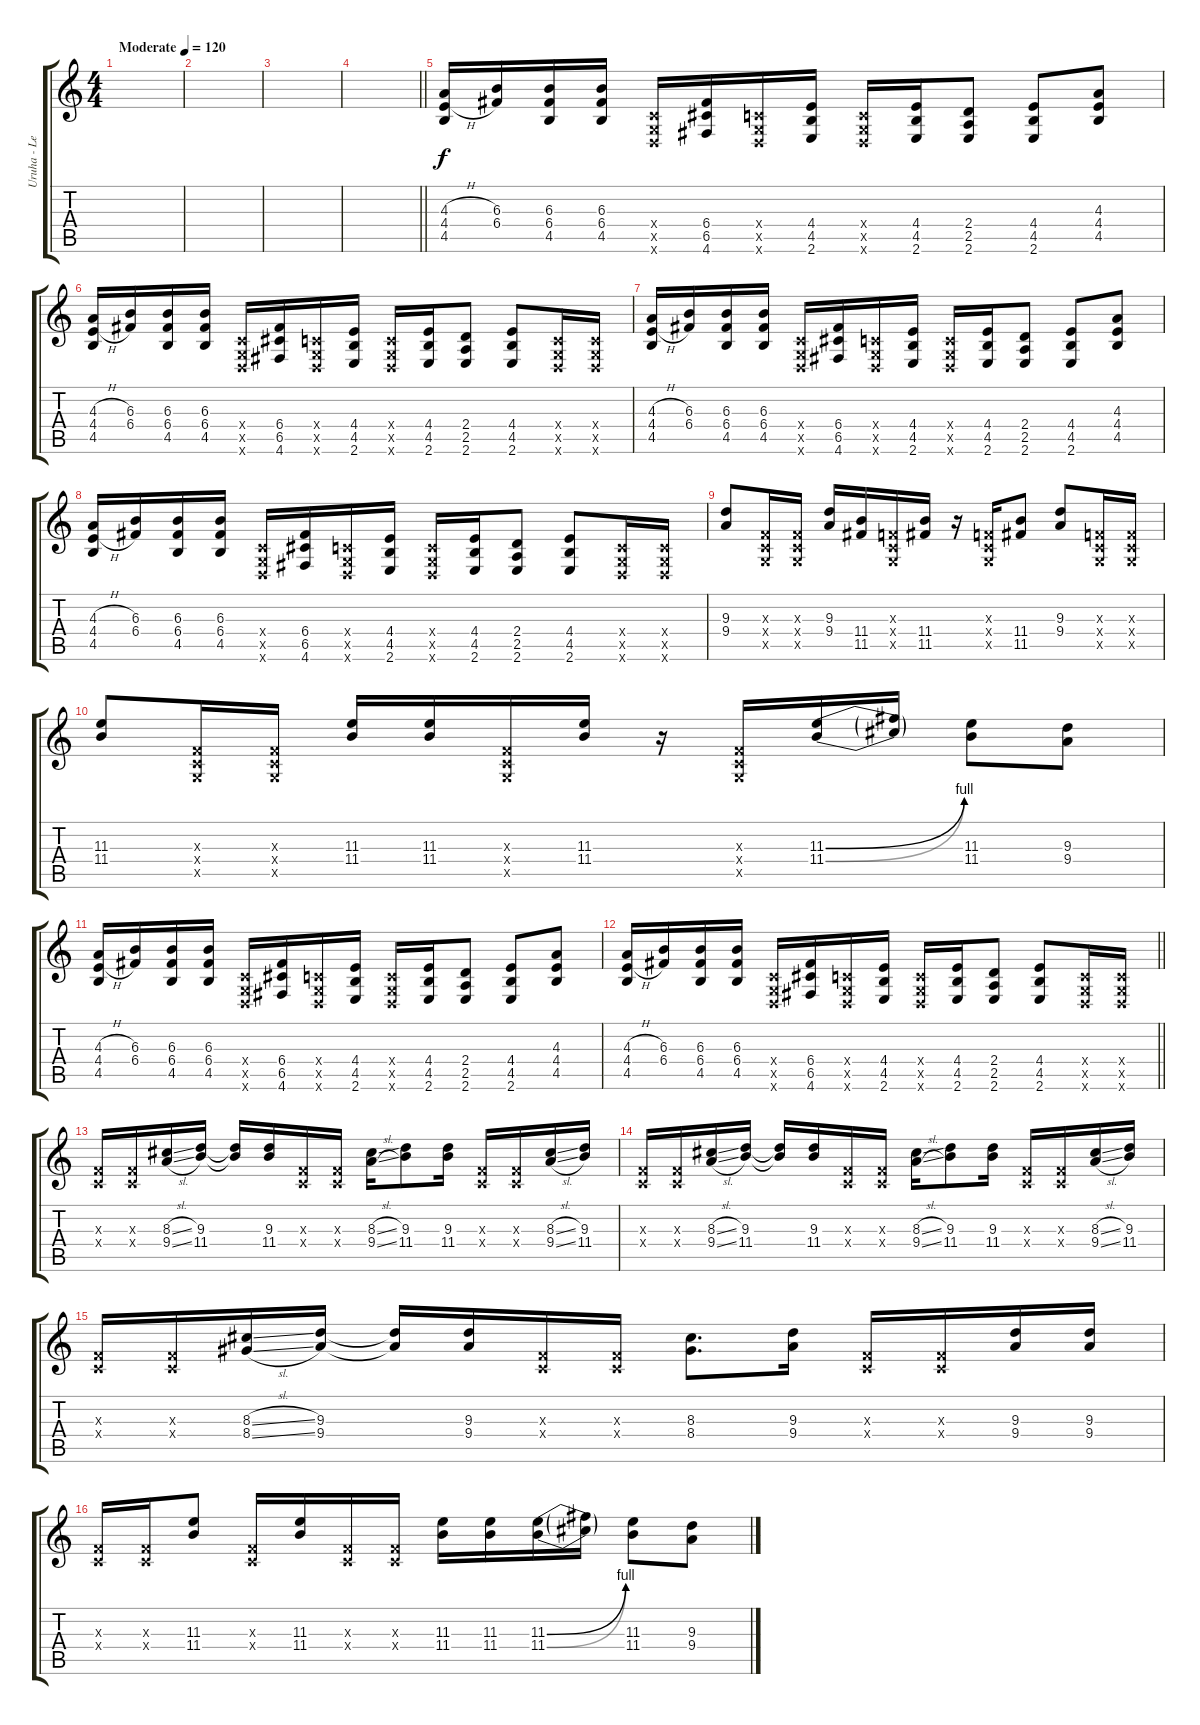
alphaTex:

\track ("Uruha - Lead Guitar" "Uruha - Le") {instrument distortionguitar}
\staff {score tabs}
\tuning (D4 A3 F3 C3 G2 D2) {hide}
\ts (4 4)
\tempo (120 "Moderate")
\clef g2
\ks c
|
|
|
\barLineRight lightlight
|
(4.3{h} 4.4{h} 4.5).16 (6.3 6.4).16 (6.3 6.4 4.5).16 (6.3 6.4 4.5).16 (0.4{x} 0.5{x} 0.6{x}).16 (6.4 6.5 4.6).16 (0.4{x} 0.5{x} 0.6{x}).16 (4.4 4.5 2.6).16 (0.4{x} 0.5{x} 0.6{x}).16 (4.4 4.5 2.6).16 (2.4 2.5 2.6).8 (4.4 4.5 2.6).8 (4.3 4.4 4.5).8 |
(4.3{h} 4.4{h} 4.5).16 (6.3 6.4).16 (6.3 6.4 4.5).16 (6.3 6.4 4.5).16 (0.4{x} 0.5{x} 0.6{x}).16 (6.4 6.5 4.6).16 (0.4{x} 0.5{x} 0.6{x}).16 (4.4 4.5 2.6).16 (0.4{x} 0.5{x} 0.6{x}).16 (4.4 4.5 2.6).16 (2.4 2.5 2.6).8 (4.4 4.5 2.6).8 (0.4{x} 0.5{x} 0.6{x}).16 (0.4{x} 0.5{x} 0.6{x}).16 |
(4.3{h} 4.4{h} 4.5).16 (6.3 6.4).16 (6.3 6.4 4.5).16 (6.3 6.4 4.5).16 (0.4{x} 0.5{x} 0.6{x}).16 (6.4 6.5 4.6).16 (0.4{x} 0.5{x} 0.6{x}).16 (4.4 4.5 2.6).16 (0.4{x} 0.5{x} 0.6{x}).16 (4.4 4.5 2.6).16 (2.4 2.5 2.6).8 (4.4 4.5 2.6).8 (4.3 4.4 4.5).8 |
(4.3{h} 4.4{h} 4.5).16 (6.3 6.4).16 (6.3 6.4 4.5).16 (6.3 6.4 4.5).16 (0.4{x} 0.5{x} 0.6{x}).16 (6.4 6.5 4.6).16 (0.4{x} 0.5{x} 0.6{x}).16 (4.4 4.5 2.6).16 (0.4{x} 0.5{x} 0.6{x}).16 (4.4 4.5 2.6).16 (2.4 2.5 2.6).8 (4.4 4.5 2.6).8 (0.4{x} 0.5{x} 0.6{x}).16 (0.4{x} 0.5{x} 0.6{x}).16 |
(9.3 9.4).8 (0.3{x} 0.4{x} 0.5{x}).16 (0.3{x} 0.4{x} 0.5{x}).16 (9.3 9.4).16 (11.4 11.5).16 (0.3{x} 0.4{x} 0.5{x}).16 (11.4 11.5).16 r.16 (0.3{x} 0.4{x} 0.5{x}).16 (11.4 11.5).8 (9.3 9.4).8 (0.3{x} 0.4{x} 0.5{x}).16 (0.3{x} 0.4{x} 0.5{x}).16 |
(11.3 11.4).8 (0.3{x} 0.4{x} 0.5{x}).16 (0.3{x} 0.4{x} 0.5{x}).16 (11.3 11.4).16 (11.3 11.4).16 (0.3{x} 0.4{x} 0.5{x}).16 (11.3 11.4).16 r.16 (0.3{x} 0.4{x} 0.5{x}).16 (11.3{be (bend 0 0 60 4)} 11.4{be (bend 0 0 60 4)}).16 (11.3{t} 11.4{t}).16 (11.3 11.4).8 (9.3 9.4).8 |
(4.3{h} 4.4{h} 4.5).16 (6.3 6.4).16 (6.3 6.4 4.5).16 (6.3 6.4 4.5).16 (0.4{x} 0.5{x} 0.6{x}).16 (6.4 6.5 4.6).16 (0.4{x} 0.5{x} 0.6{x}).16 (4.4 4.5 2.6).16 (0.4{x} 0.5{x} 0.6{x}).16 (4.4 4.5 2.6).16 (2.4 2.5 2.6).8 (4.4 4.5 2.6).8 (4.3 4.4 4.5).8 |
\barLineRight lightlight
(4.3{h} 4.4{h} 4.5).16 (6.3 6.4).16 (6.3 6.4 4.5).16 (6.3 6.4 4.5).16 (0.4{x} 0.5{x} 0.6{x}).16 (6.4 6.5 4.6).16 (0.4{x} 0.5{x} 0.6{x}).16 (4.4 4.5 2.6).16 (0.4{x} 0.5{x} 0.6{x}).16 (4.4 4.5 2.6).16 (2.4 2.5 2.6).8 (4.4 4.5 2.6).8 (0.4{x} 0.5{x} 0.6{x}).16 (0.4{x} 0.5{x} 0.6{x}).16 |
(0.3{x} 0.4{x}).16 (0.3{x} 0.4{x}).16 (8.3{sl} 9.4{sl}).16 (9.3 11.4).16 (9.3{t} 11.4{t}).16 (9.3 11.4).16 (0.3{x} 0.4{x}).16 (0.3{x} 0.4{x}).16 (8.3{sl} 9.4{sl}).16 (9.3 11.4).8 (9.3 11.4).16 (0.3{x} 0.4{x}).16 (0.3{x} 0.4{x}).16 (8.3{sl} 9.4{sl}).16 (9.3 11.4).16 |
(0.3{x} 0.4{x}).16 (0.3{x} 0.4{x}).16 (8.3{sl} 9.4{sl}).16 (9.3 11.4).16 (9.3{t} 11.4{t}).16 (9.3 11.4).16 (0.3{x} 0.4{x}).16 (0.3{x} 0.4{x}).16 (8.3{sl} 9.4{sl}).16 (9.3 11.4).8 (9.3 11.4).16 (0.3{x} 0.4{x}).16 (0.3{x} 0.4{x}).16 (8.3{sl} 9.4{sl}).16 (9.3 11.4).16 |
(0.3{x} 0.4{x}).16 (0.3{x} 0.4{x}).16 (8.3{sl} 8.4{sl}).16 (9.3 9.4).16 (9.3{t} 9.4{t}).16 (9.3 9.4).16 (0.3{x} 0.4{x}).16 (0.3{x} 0.4{x}).16 (8.3 8.4).8{d} (9.3 9.4).16 (0.3{x} 0.4{x}).16 (0.3{x} 0.4{x}).16 (9.3 9.4).16 (9.3 9.4).16 |
(0.3{x} 0.4{x}).16 (0.3{x} 0.4{x}).16 (11.3 11.4).8 (0.3{x} 0.4{x}).16 (11.3 11.4).16 (0.3{x} 0.4{x}).16 (0.3{x} 0.4{x}).16 (11.3 11.4).16 (11.3 11.4).16 (11.3{be (bend 0 0 60 4)} 11.4{be (bend 0 0 60 4)}).16 (11.3{t} 11.4{t}).16 (11.3 11.4).8 (9.3 9.4).8
